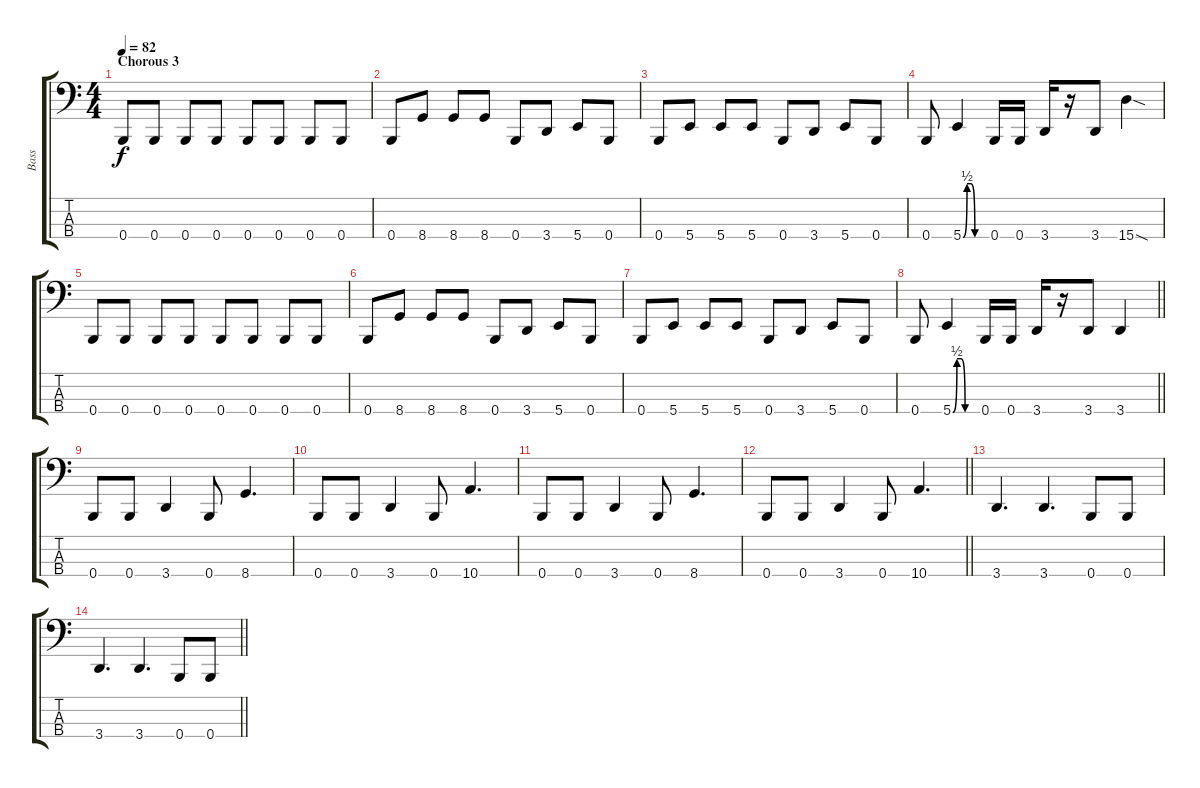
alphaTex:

\track ("Bass" "Bass") {instrument electricbassfinger}
\staff {score tabs}
\tuning (E2 B1 Gb1 B0) {hide}
\ts (4 4)
\section ("" "Chorous 3")
\tempo 82
\clef f4
\ks c
0.4.8{dy f} 0.4.8 0.4.8 0.4.8 0.4.8 0.4.8 0.4.8 0.4.8 |
0.4.8 8.4.8 8.4.8 8.4.8 0.4.8 3.4.8 5.4.8 0.4.8 |
0.4.8 5.4.8 5.4.8 5.4.8 0.4.8 3.4.8 5.4.8 0.4.8 |
0.4.8 5.4{be (custom 0 0 10 2 20 2 30 0 60 0)}.4 0.4.16 0.4.16 3.4.16 r.16 3.4.8 15.4{sod}.4 |
0.4.8 0.4.8 0.4.8 0.4.8 0.4.8 0.4.8 0.4.8 0.4.8 |
0.4.8 8.4.8 8.4.8 8.4.8 0.4.8 3.4.8 5.4.8 0.4.8 |
0.4.8 5.4.8 5.4.8 5.4.8 0.4.8 3.4.8 5.4.8 0.4.8 |
\barLineRight lightlight
0.4.8 5.4{be (custom 0 0 10 2 20 2 30 0 60 0)}.4 0.4.16 0.4.16 3.4.16 r.16 3.4.8 3.4.4 |
\section ("" "")
0.4.8 0.4.8 3.4.4 0.4.8 8.4.4{d} |
0.4.8 0.4.8 3.4.4 0.4.8 10.4.4{d} |
0.4.8 0.4.8 3.4.4 0.4.8 8.4.4{d} |
\barLineRight lightlight
0.4.8 0.4.8 3.4.4 0.4.8 10.4.4{d} |
\section ("" "")
3.4.4{d} 3.4.4{d} 0.4.8 0.4.8 |
\barLineRight lightlight
3.4.4{d} 3.4.4{d} 0.4.8 0.4.8
